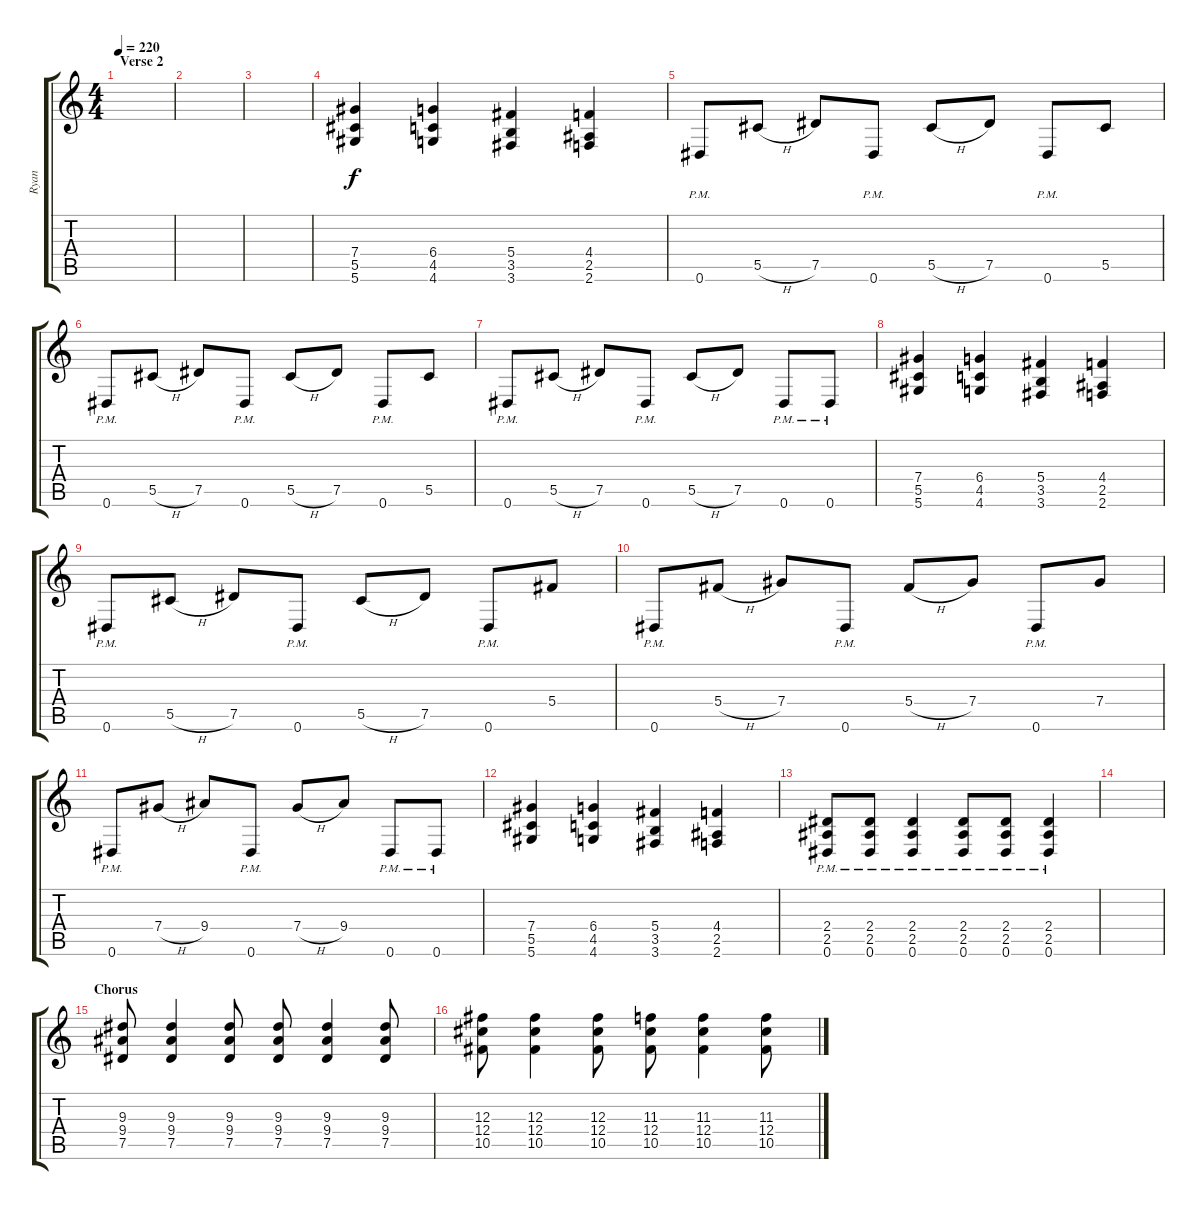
\track ("Ryan" "Ryan") {instrument distortionguitar}
\staff {score tabs}
\tuning (Eb4 Bb3 Gb3 Db3 Ab2 Eb2) {hide}
\ts (4 4)
\section ("" "Verse 2")
\tempo 220
\clef g2
\ks c
|
|
|
(7.4 5.5 5.6).4 (6.4 4.5 4.6).4 (5.4 3.5 3.6).4 (4.4 2.5 2.6).4 |
0.6{pm}.8 5.5{h}.8 7.5.8 0.6{pm}.8 5.5{h}.8 7.5.8 0.6{pm}.8 5.5.8 |
0.6{pm}.8 5.5{h}.8 7.5.8 0.6{pm}.8 5.5{h}.8 7.5.8 0.6{pm}.8 5.5.8 |
0.6{pm}.8 5.5{h}.8 7.5.8 0.6{pm}.8 5.5{h}.8 7.5.8 0.6{pm}.8 0.6{pm}.8 |
(7.4 5.5 5.6).4 (6.4 4.5 4.6).4 (5.4 3.5 3.6).4 (4.4 2.5 2.6).4 |
0.6{pm}.8 5.5{h}.8 7.5.8 0.6{pm}.8 5.5{h}.8 7.5.8 0.6{pm}.8 5.4.8 |
0.6{pm}.8 5.4{h}.8 7.4.8 0.6{pm}.8 5.4{h}.8 7.4.8 0.6{pm}.8 7.4.8 |
0.6{pm}.8 7.4{h}.8 9.4.8 0.6{pm}.8 7.4{h}.8 9.4.8 0.6{pm}.8 0.6{pm}.8 |
(7.4 5.5 5.6).4 (6.4 4.5 4.6).4 (5.4 3.5 3.6).4 (4.4 2.5 2.6).4 |
(2.4{pm} 2.5{pm} 0.6{pm}).8 (2.4{pm} 2.5{pm} 0.6{pm}).8 (2.4{pm} 2.5{pm} 0.6{pm}).4 (2.4{pm} 2.5{pm} 0.6{pm}).8 (2.4{pm} 2.5{pm} 0.6{pm}).8 (2.4{pm} 2.5{pm} 0.6{pm}).4 |
|
\section ("" "Chorus")
(9.3 9.4 7.5).8 (9.3 9.4 7.5).4 (9.3 9.4 7.5).8 (9.3 9.4 7.5).8 (9.3 9.4 7.5).4 (9.3 9.4 7.5).8 |
(12.3 12.4 10.5).8 (12.3 12.4 10.5).4 (12.3 12.4 10.5).8 (11.3 12.4 10.5).8 (11.3 12.4 10.5).4 (11.3 12.4 10.5).8
